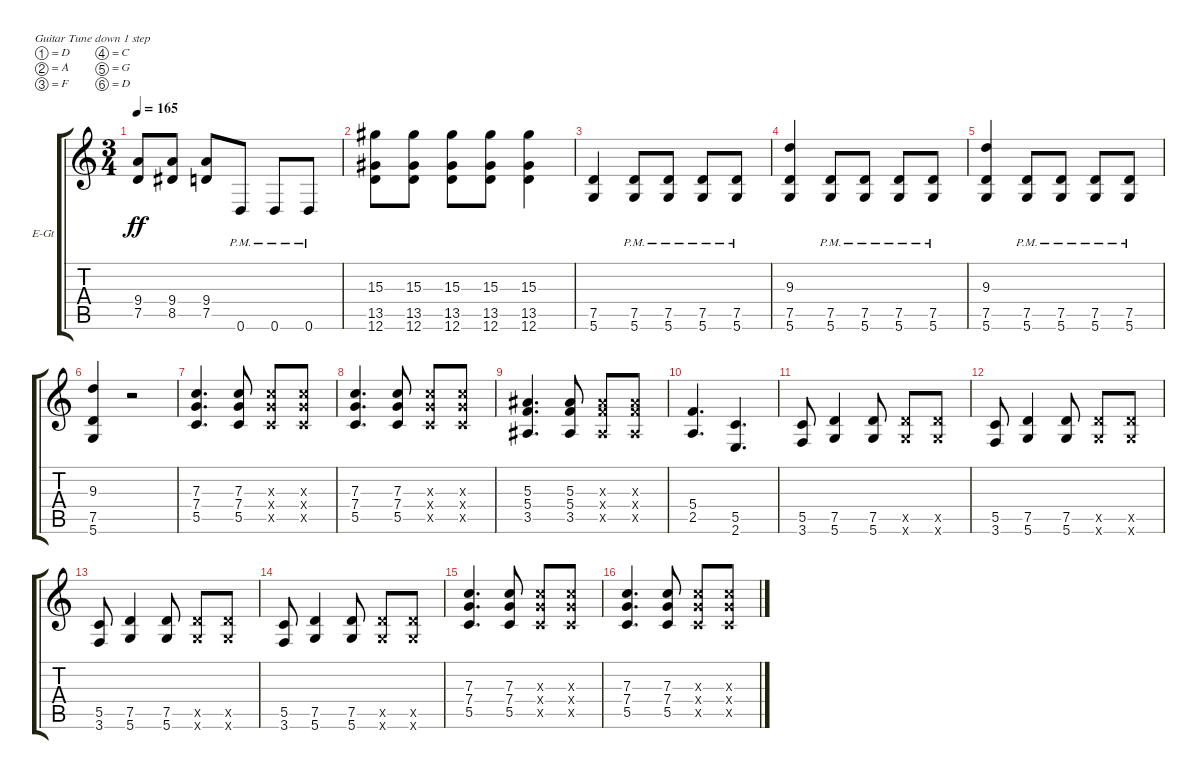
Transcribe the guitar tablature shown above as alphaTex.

\bracketExtendMode groupsimilarinstruments
\firstSystemTrackNameOrientation horizontal
\otherSystemsTrackNameOrientation horizontal
\track ("Adam - Lead" "E-Gt") {instrument distortionguitar}
\staff {score tabs}
\tuning (D4 A3 F3 C3 G2 D2)
\ts (3 4)
\tempo 165
\clef g2
\ks c
(7.5 9.4).8{dy ff} (8.5 9.4).8 (7.5 9.4).8 0.6{pm}.8 0.6{pm}.8 0.6{pm}.8 |
(13.5 15.3 12.6).8 (13.5 15.3 12.6).8 (13.5 15.3 12.6).8 (13.5 15.3 12.6).8 (13.5 15.3 12.6).4 |
(5.6 7.5).4 (5.6{pm} 7.5{pm}).8 (5.6{pm} 7.5{pm}).8 (5.6{pm} 7.5{pm}).8 (5.6{pm} 7.5{pm}).8 |
(5.6 7.5 9.3).4 (5.6{pm} 7.5{pm}).8 (5.6{pm} 7.5{pm}).8 (5.6{pm} 7.5{pm}).8 (5.6{pm} 7.5{pm}).8 |
(5.6 7.5 9.3).4 (5.6{pm} 7.5{pm}).8 (5.6{pm} 7.5{pm}).8 (5.6{pm} 7.5{pm}).8 (5.6{pm} 7.5{pm}).8 |
(5.6 7.5 9.3).4 r.2 |
(5.5 7.4 7.3).4{d} (5.5 7.4 7.3).8 (5.5{x} 7.4{x} 7.3{x}).8 (5.5{x} 7.4{x} 7.3{x}).8 |
(5.5 7.4 7.3).4{d} (5.5 7.4 7.3).8 (5.5{x} 7.4{x} 7.3{x}).8 (5.5{x} 7.4{x} 7.3{x}).8 |
(3.5 5.4 5.3).4{d} (3.5 5.4 5.3).8 (3.5{x} 5.4{x} 5.3{x}).8 (3.5{x} 5.4{x} 5.3{x}).8 |
(2.5 5.4).4{d} (2.6 5.5).4{d} |
(3.6 5.5).8 (5.6 7.5).4 (5.6 7.5).8 (5.6{x} 7.5{x}).8 (5.6{x} 7.5{x}).8 |
(3.6 5.5).8 (5.6 7.5).4 (5.6 7.5).8 (5.6{x} 7.5{x}).8 (5.6{x} 7.5{x}).8 |
(3.6 5.5).8 (5.6 7.5).4 (5.6 7.5).8 (5.6{x} 7.5{x}).8 (5.6{x} 7.5{x}).8 |
(3.6 5.5).8 (5.6 7.5).4 (5.6 7.5).8 (5.6{x} 7.5{x}).8 (5.6{x} 7.5{x}).8 |
(5.5 7.4 7.3).4{d} (5.5 7.4 7.3).8 (5.5{x} 7.4{x} 7.3{x}).8 (5.5{x} 7.4{x} 7.3{x}).8 |
(5.5 7.4 7.3).4{d} (5.5 7.4 7.3).8 (5.5{x} 7.4{x} 7.3{x}).8 (5.5{x} 7.4{x} 7.3{x}).8
